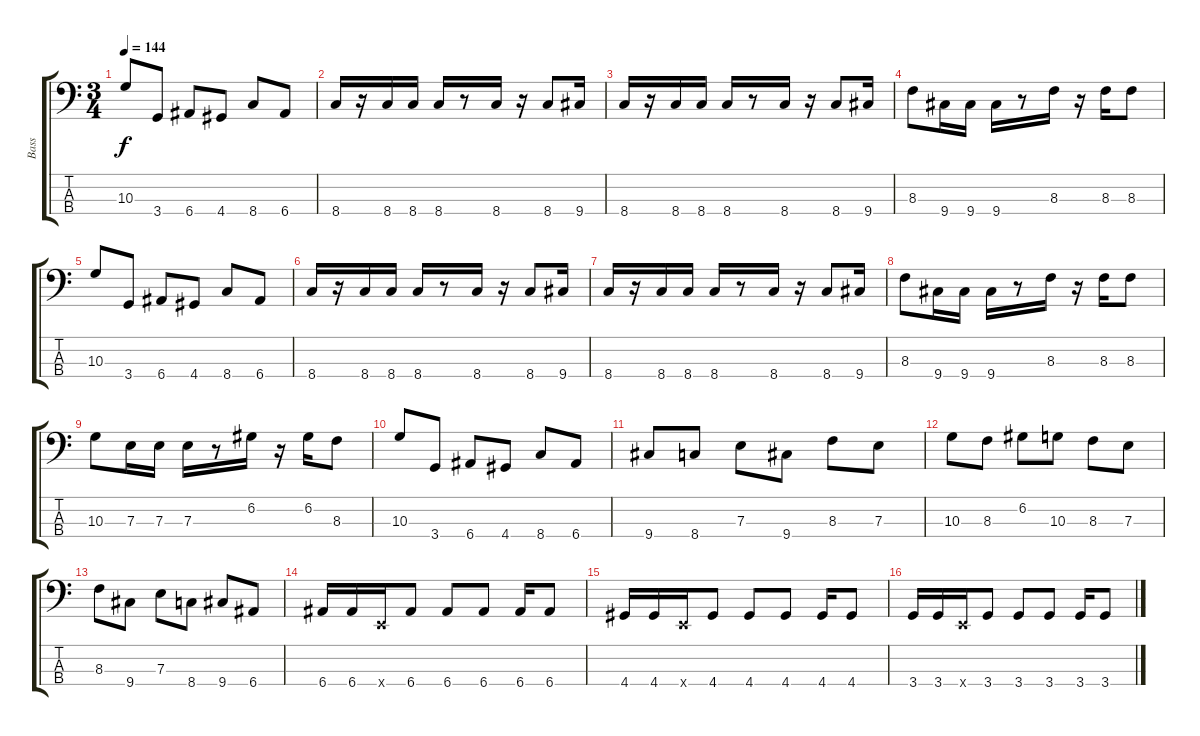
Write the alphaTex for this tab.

\track ("Bass" "Bass") {instrument electricbasspick}
\staff {score tabs}
\tuning (G2 D2 A1 E1) {hide}
\ts (3 4)
\tempo 144
\clef f4
\ks c
10.3.8{dy f} 3.4.8 6.4.8 4.4.8 8.4.8 6.4.8 |
8.4.16 r.16 8.4.16 8.4.16 8.4.16 r.8 8.4.16 r.16 8.4.8 9.4.16 |
8.4.16 r.16 8.4.16 8.4.16 8.4.16 r.8 8.4.16 r.16 8.4.8 9.4.16 |
8.3.8 9.4.16 9.4.16 9.4.16 r.8 8.3.16 r.16 8.3.16 8.3.8 |
10.3.8 3.4.8 6.4.8 4.4.8 8.4.8 6.4.8 |
8.4.16 r.16 8.4.16 8.4.16 8.4.16 r.8 8.4.16 r.16 8.4.8 9.4.16 |
8.4.16 r.16 8.4.16 8.4.16 8.4.16 r.8 8.4.16 r.16 8.4.8 9.4.16 |
8.3.8 9.4.16 9.4.16 9.4.16 r.8 8.3.16 r.16 8.3.16 8.3.8 |
10.3.8 7.3.16 7.3.16 7.3.16 r.8 6.2.16 r.16 6.2.16 8.3.8 |
10.3.8 3.4.8 6.4.8 4.4.8 8.4.8 6.4.8 |
9.4.8 8.4.8 7.3.8 9.4.8 8.3.8 7.3.8 |
10.3.8 8.3.8 6.2.8 10.3.8 8.3.8 7.3.8 |
8.3.8 9.4.8 7.3.8 8.4.8 9.4.8 6.4.8 |
6.4.16 6.4.16 0.4{x}.16 6.4.8 6.4.8 6.4.8 6.4.16 6.4.8 |
4.4.16 4.4.16 0.4{x}.16 4.4.8 4.4.8 4.4.8 4.4.16 4.4.8 |
3.4.16 3.4.16 0.4{x}.16 3.4.8 3.4.8 3.4.8 3.4.16 3.4.8
